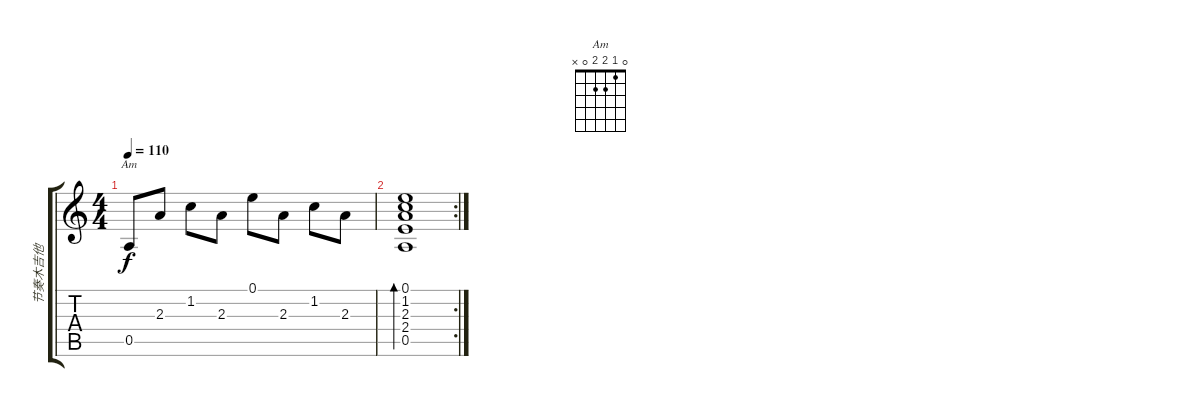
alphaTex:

\track ("节奏木吉他" "节奏木吉他") {instrument acousticguitarsteel}
\staff {score tabs}
\tuning (E4 B3 G3 D3 A2 E2) {hide}
\chord ("Am" 0 1 2 2 0 x)
\ts (4 4)
\tempo 110
\clef g2
\ks c
0.5.8{ch "Am" dy f} 2.3.8 1.2.8 2.3.8 0.1.8 2.3.8 1.2.8 2.3.8 |
\rc 2
(0.1 1.2 2.3 2.4 0.5).1{bd 240}
